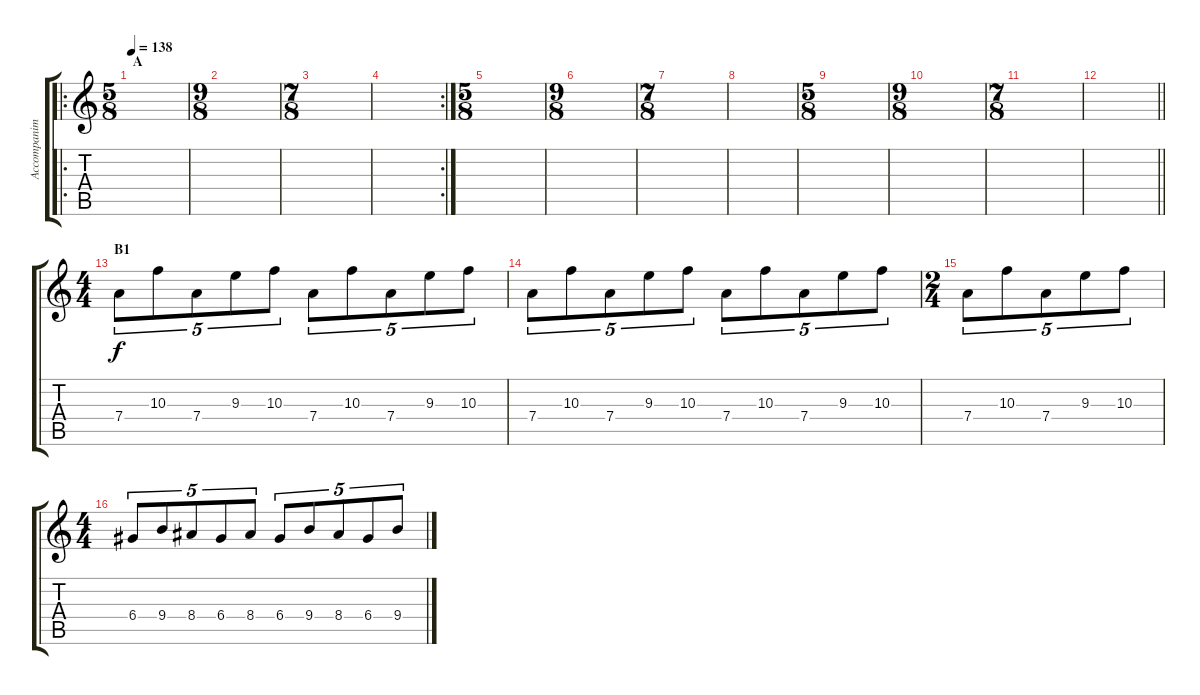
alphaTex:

\track ("Accompaniment L" "Accompanim") {instrument acousticguitarsteel}
\staff {score tabs}
\tuning (E4 B3 G3 D3 A2 E2) {hide}
\ro
\ts (5 8)
\section ("" "A")
\tempo 138
\clef g2
\ks c
|
\ts (9 8)
|
\ts (7 8)
|
\rc 2
|
\ts (5 8)
|
\ts (9 8)
|
\ts (7 8)
|
|
\ts (5 8)
|
\ts (9 8)
|
\ts (7 8)
|
\barLineRight lightlight
|
\ts (4 4)
\section ("" "B1")
7.4.8{tu (5 4)} 10.3.8{tu (5 4)} 7.4.8{tu (5 4)} 9.3.8{tu (5 4)} 10.3.8{tu (5 4)} 7.4.8{tu (5 4)} 10.3.8{tu (5 4)} 7.4.8{tu (5 4)} 9.3.8{tu (5 4)} 10.3.8{tu (5 4)} |
7.4.8{tu (5 4)} 10.3.8{tu (5 4)} 7.4.8{tu (5 4)} 9.3.8{tu (5 4)} 10.3.8{tu (5 4)} 7.4.8{tu (5 4)} 10.3.8{tu (5 4)} 7.4.8{tu (5 4)} 9.3.8{tu (5 4)} 10.3.8{tu (5 4)} |
\ts (2 4)
7.4.8{tu (5 4)} 10.3.8{tu (5 4)} 7.4.8{tu (5 4)} 9.3.8{tu (5 4)} 10.3.8{tu (5 4)} |
\ts (4 4)
6.4.8{tu (5 4)} 9.4.8{tu (5 4)} 8.4.8{tu (5 4)} 6.4.8{tu (5 4)} 8.4.8{tu (5 4)} 6.4.8{tu (5 4)} 9.4.8{tu (5 4)} 8.4.8{tu (5 4)} 6.4.8{tu (5 4)} 9.4.8{tu (5 4)}
